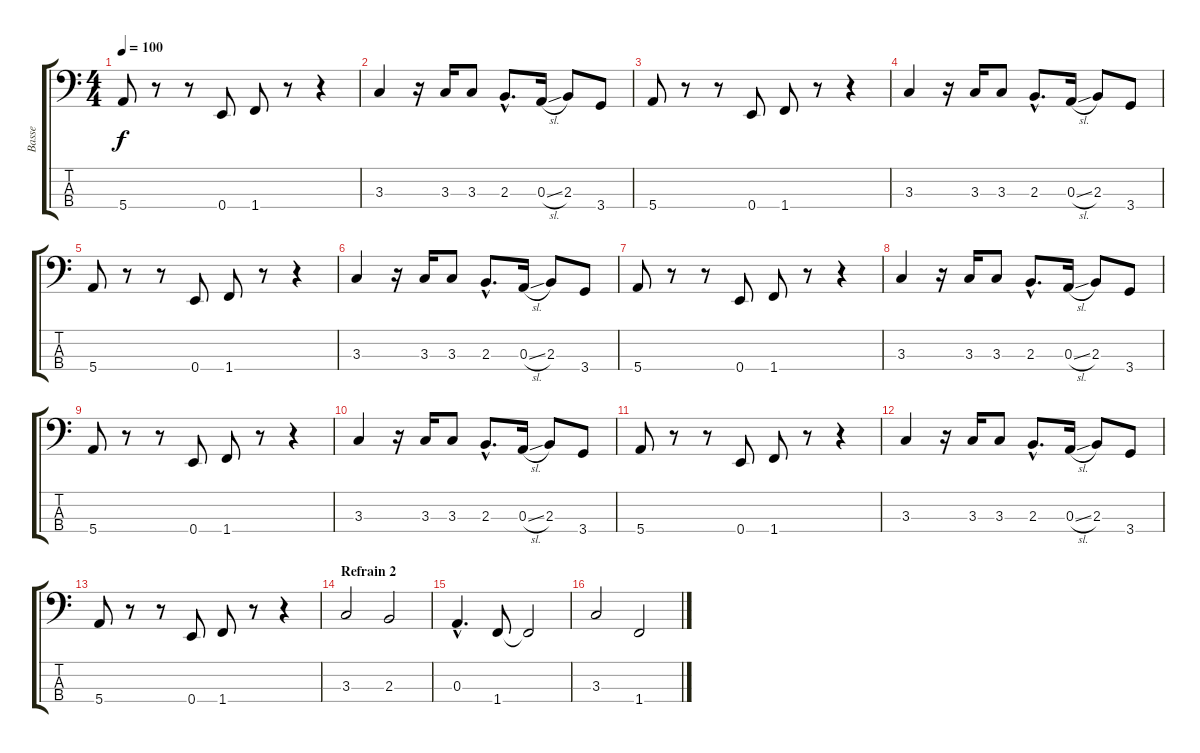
\track ("Basse" "Basse") {instrument electricbassfinger}
\staff {score tabs}
\tuning (G2 D2 A1 E1) {hide}
\ts (4 4)
\tempo 100
\clef f4
\ks c
5.4.8{dy f} r.8 r.8 0.4.8 1.4.8 r.8 r.4 |
3.3.4 r.16 3.3.16 3.3.8 2.3{hac}.8{d} 0.3{sl}.16 2.3.8 3.4.8 |
5.4.8 r.8 r.8 0.4.8 1.4.8 r.8 r.4 |
3.3.4 r.16 3.3.16 3.3.8 2.3{hac}.8{d} 0.3{sl}.16 2.3.8 3.4.8 |
5.4.8 r.8 r.8 0.4.8 1.4.8 r.8 r.4 |
3.3.4 r.16 3.3.16 3.3.8 2.3{hac}.8{d} 0.3{sl}.16 2.3.8 3.4.8 |
5.4.8 r.8 r.8 0.4.8 1.4.8 r.8 r.4 |
3.3.4 r.16 3.3.16 3.3.8 2.3{hac}.8{d} 0.3{sl}.16 2.3.8 3.4.8 |
5.4.8 r.8 r.8 0.4.8 1.4.8 r.8 r.4 |
3.3.4 r.16 3.3.16 3.3.8 2.3{hac}.8{d} 0.3{sl}.16 2.3.8 3.4.8 |
5.4.8 r.8 r.8 0.4.8 1.4.8 r.8 r.4 |
3.3.4 r.16 3.3.16 3.3.8 2.3{hac}.8{d} 0.3{sl}.16 2.3.8 3.4.8 |
5.4.8 r.8 r.8 0.4.8 1.4.8 r.8 r.4 |
\section ("" "Refrain 2")
3.3.2 2.3.2 |
0.3{hac}.4{d} 1.4.8 1.4{t}.2 |
3.3.2 1.4.2
